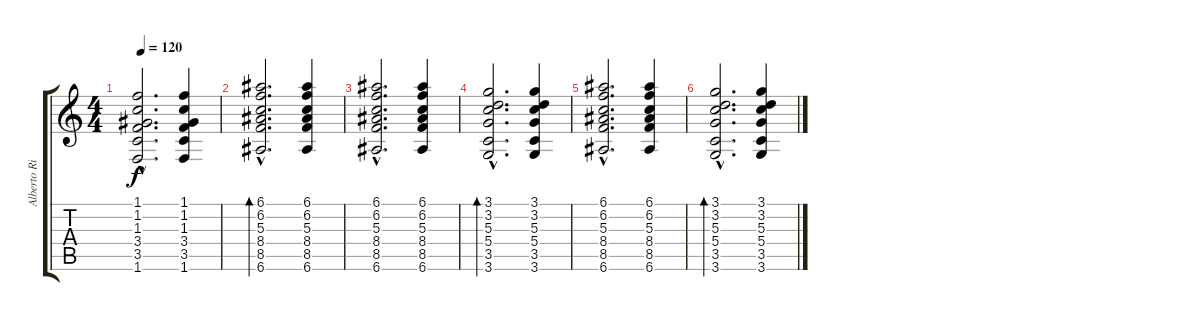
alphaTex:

\track ("Alberto Rionda (Guitarra de Arreglos)" "Alberto Ri") {instrument acousticguitarnylon}
\staff {score tabs}
\tuning (E4 B3 G3 D3 A2 E2) {hide}
\ts (4 4)
\tempo 120
\clef g2
\ks c
(1.1{hac} 1.2{hac} 1.3{hac} 3.4{hac} 3.5{hac} 1.6{hac}).2{d dy f} (1.1 1.2 1.3 3.4 3.5 1.6).4 |
(6.1{hac} 6.2{hac} 5.3{hac} 8.4{hac} 8.5{hac} 6.6{hac}).2{d bd 60} (6.1 6.2 5.3 8.4 8.5 6.6).4 |
(6.1{hac} 6.2{hac} 5.3{hac} 8.4{hac} 8.5{hac} 6.6{hac}).2{d} (6.1 6.2 5.3 8.4 8.5 6.6).4 |
(3.1{hac} 3.2{hac} 5.3{hac} 5.4{hac} 3.5{hac} 3.6{hac}).2{d bd 60} (3.1 3.2 5.3 5.4 3.5 3.6).4 |
(6.1{hac} 6.2{hac} 5.3{hac} 8.4{hac} 8.5{hac} 6.6{hac}).2{d} (6.1 6.2 5.3 8.4 8.5 6.6).4 |
(3.1{hac} 3.2{hac} 5.3{hac} 5.4{hac} 3.5{hac} 3.6{hac}).2{d bd 60} (3.1 3.2 5.3 5.4 3.5 3.6).4
